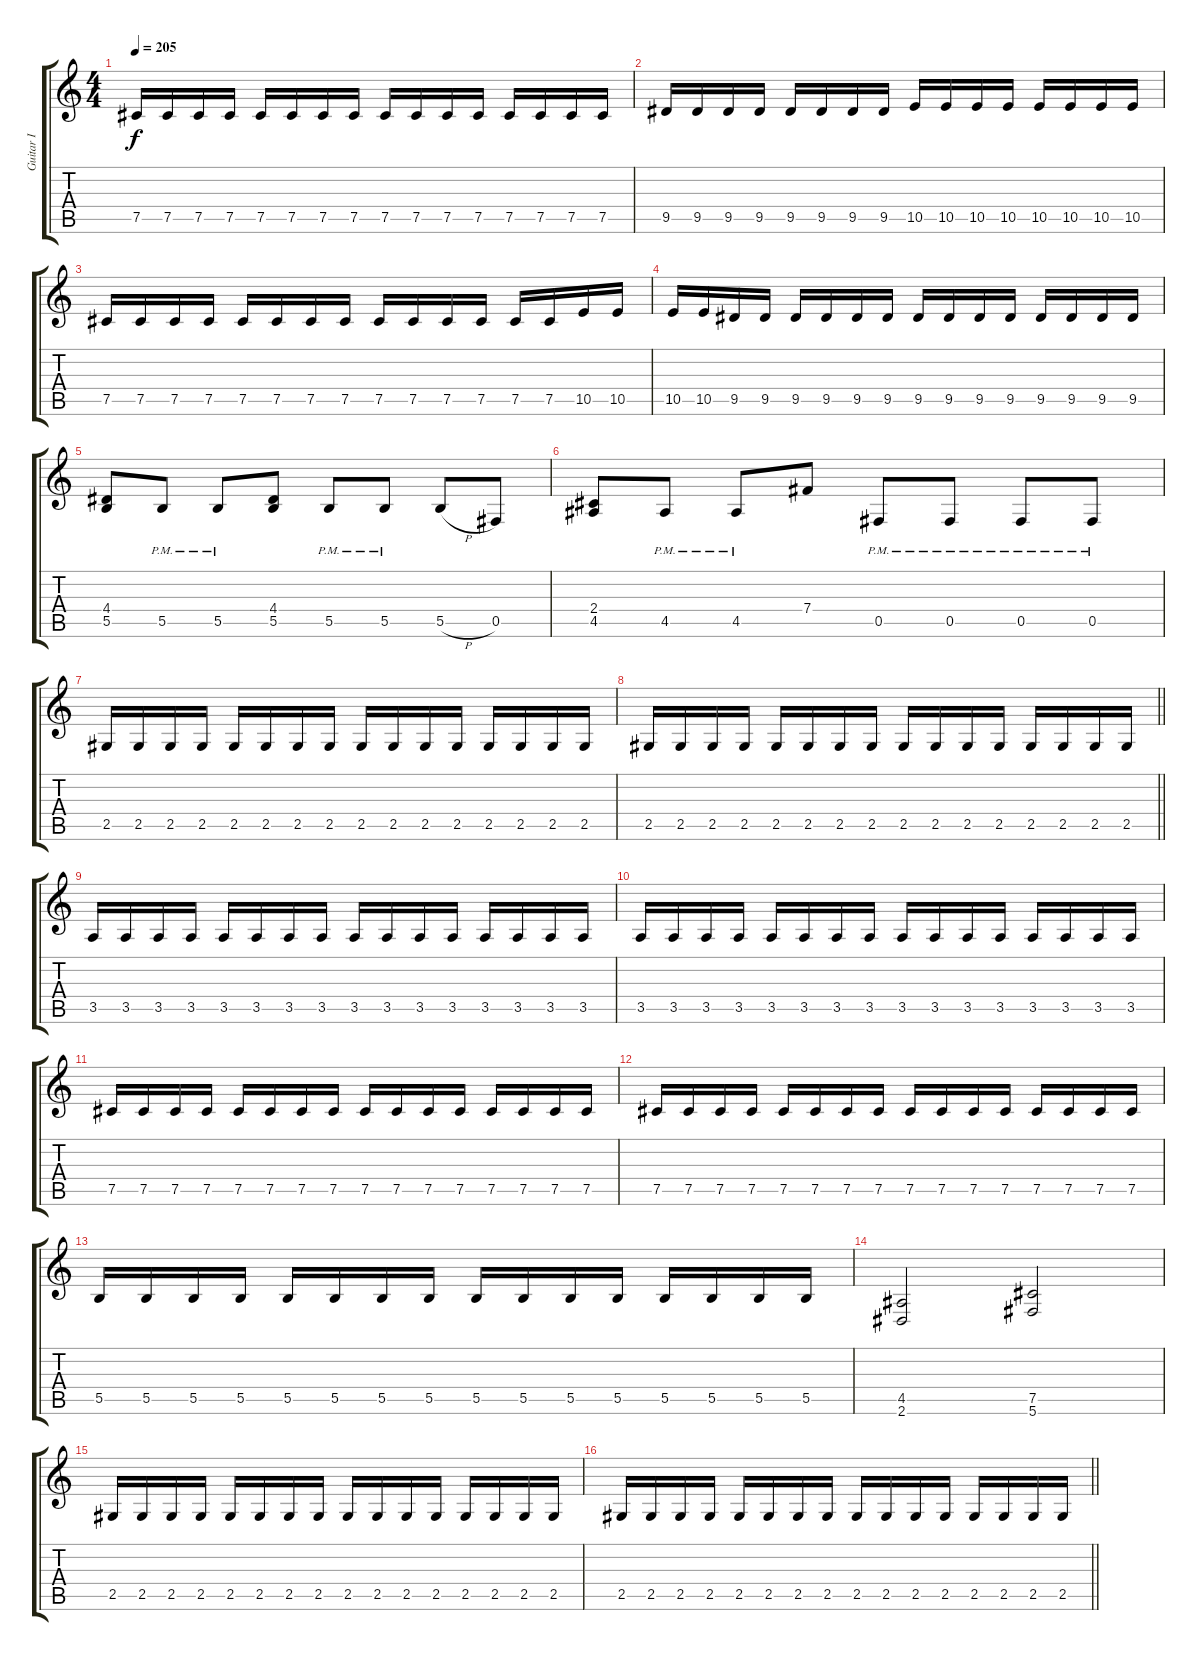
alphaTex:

\track ("Guitar I" "Guitar I") {instrument distortionguitar}
\staff {score tabs}
\tuning (Db4 Ab3 E3 B2 Gb2 Db2) {hide}
\ts (4 4)
\tempo 205
\clef g2
\ks c
7.5.16{dy f} 7.5.16 7.5.16 7.5.16 7.5.16 7.5.16 7.5.16 7.5.16 7.5.16 7.5.16 7.5.16 7.5.16 7.5.16 7.5.16 7.5.16 7.5.16 |
9.5.16 9.5.16 9.5.16 9.5.16 9.5.16 9.5.16 9.5.16 9.5.16 10.5.16 10.5.16 10.5.16 10.5.16 10.5.16 10.5.16 10.5.16 10.5.16 |
7.5.16 7.5.16 7.5.16 7.5.16 7.5.16 7.5.16 7.5.16 7.5.16 7.5.16 7.5.16 7.5.16 7.5.16 7.5.16 7.5.16 10.5.16 10.5.16 |
10.5.16 10.5.16 9.5.16 9.5.16 9.5.16 9.5.16 9.5.16 9.5.16 9.5.16 9.5.16 9.5.16 9.5.16 9.5.16 9.5.16 9.5.16 9.5.16 |
(4.4 5.5).8 5.5{pm}.8 5.5{pm}.8 (4.4 5.5).8 5.5{pm}.8 5.5{pm}.8 5.5{h}.8 0.5.8 |
(2.4 4.5).8 4.5{pm}.8 4.5{pm}.8 7.4.8 0.5{pm}.8 0.5{pm}.8 0.5{pm}.8 0.5{pm}.8 |
2.5.16 2.5.16 2.5.16 2.5.16 2.5.16 2.5.16 2.5.16 2.5.16 2.5.16 2.5.16 2.5.16 2.5.16 2.5.16 2.5.16 2.5.16 2.5.16 |
\barLineRight lightlight
2.5.16 2.5.16 2.5.16 2.5.16 2.5.16 2.5.16 2.5.16 2.5.16 2.5.16 2.5.16 2.5.16 2.5.16 2.5.16 2.5.16 2.5.16 2.5.16 |
3.5.16 3.5.16 3.5.16 3.5.16 3.5.16 3.5.16 3.5.16 3.5.16 3.5.16 3.5.16 3.5.16 3.5.16 3.5.16 3.5.16 3.5.16 3.5.16 |
3.5.16 3.5.16 3.5.16 3.5.16 3.5.16 3.5.16 3.5.16 3.5.16 3.5.16 3.5.16 3.5.16 3.5.16 3.5.16 3.5.16 3.5.16 3.5.16 |
7.5.16 7.5.16 7.5.16 7.5.16 7.5.16 7.5.16 7.5.16 7.5.16 7.5.16 7.5.16 7.5.16 7.5.16 7.5.16 7.5.16 7.5.16 7.5.16 |
7.5.16 7.5.16 7.5.16 7.5.16 7.5.16 7.5.16 7.5.16 7.5.16 7.5.16 7.5.16 7.5.16 7.5.16 7.5.16 7.5.16 7.5.16 7.5.16 |
5.5.16 5.5.16 5.5.16 5.5.16 5.5.16 5.5.16 5.5.16 5.5.16 5.5.16 5.5.16 5.5.16 5.5.16 5.5.16 5.5.16 5.5.16 5.5.16 |
(4.5 2.6).2 (7.5 5.6).2 |
2.5.16 2.5.16 2.5.16 2.5.16 2.5.16 2.5.16 2.5.16 2.5.16 2.5.16 2.5.16 2.5.16 2.5.16 2.5.16 2.5.16 2.5.16 2.5.16 |
\barLineRight lightlight
2.5.16 2.5.16 2.5.16 2.5.16 2.5.16 2.5.16 2.5.16 2.5.16 2.5.16 2.5.16 2.5.16 2.5.16 2.5.16 2.5.16 2.5.16 2.5.16
